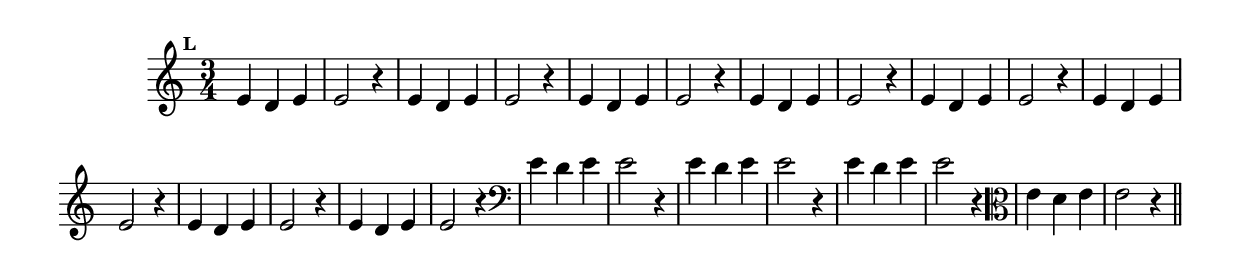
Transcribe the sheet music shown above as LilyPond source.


\version "2.14.2"

%\header { texidoc="Perguntas e Respostas"}

\relative c' {

  \override Staff.TimeSignature #'style = #'()
  \time 3/4 
  \override Score.BarNumber #'transparent = ##t
                                %\override Score.RehearsalMark #'font-family = #'roman
  \override Score.RehearsalMark #'font-size = #-2
  \override Score.BarNumber #'transparent = ##t
  \set Score.markFormatter = #format-mark-numbers

  \mark 11 

                                % CLARINETE

  \tag #'cl {
    e4 d e | e2 r4 
  }

                                % FLAUTA

  \tag #'fl {
    e4 d e | e2 r4 
  }

                                % OBOÉ

  \tag #'ob {
    e4 d e | e2 r4 
  }

                                % SAX ALTO

  \tag #'saxa {
    e4 d e | e2 r4 
  }

                                % SAX TENOR

  \tag #'saxt {
    e4 d e | e2 r4 
  }

                                % SAX GENES

  \tag #'saxg {
    e4 d e | e2 r4 
  }

                                % TROMPETE

  \tag #'tpt {
    e4 d e | e2 r4 
  }

                                % TROMPA

  \tag #'tpa {
    e4 d e | e2 r4 
  }


                                % TROMBONE

  \tag #'tbn {
    \clef bass
    e4 d e | e2 r4 
  }

                                % TUBA MIB

  \tag #'tbamib {
    \clef bass
    e4 d e | e2 r4 
  }

                                % TUBA SIB

  \tag #'tbasib {
    \clef bass
    e4 d e | e2 r4 
  }

                                % VIOLA

  \tag #'vla {
    \clef alto
    e4 d e | e2 r4 
  }

                                % FINAL

  \bar "||"

}
